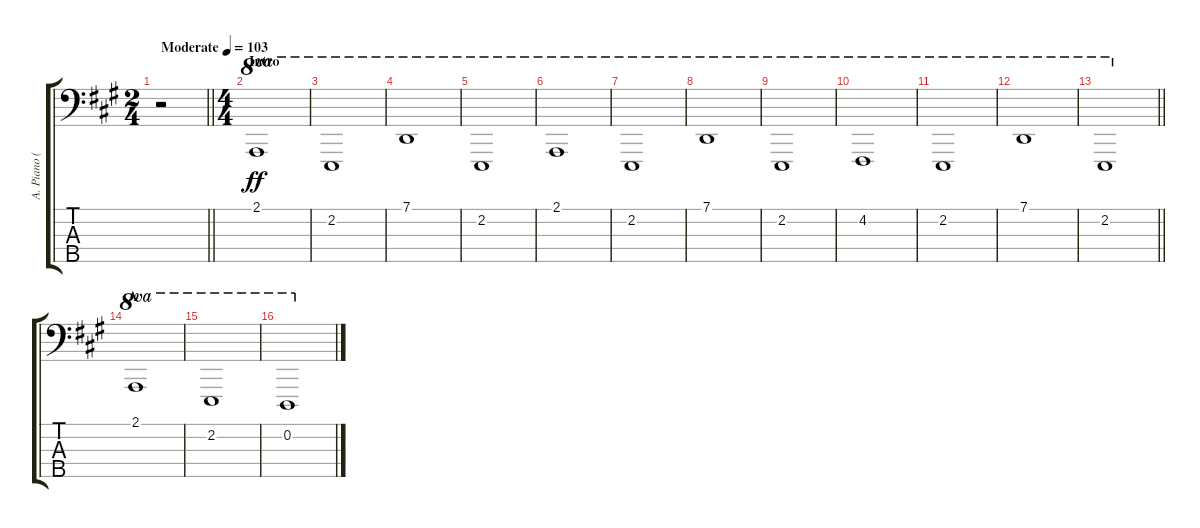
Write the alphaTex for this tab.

\track ("A. Piano (Left Hand)" "A. Piano (") {instrument acousticgrandpiano}
\staff {score tabs}
\tuning (G2 D2 A1 E1 B0) {hide}
\ts (2 4)
\tempo (103 "Moderate")
\clef f4
\barLineRight lightlight
\ks a
r.2{dy ff instrument acousticgrandpiano} |
\ts (4 4)
\section ("" "Intro")
2.1.1{ot 8va} |
2.2.1{ot 8va} |
7.1.1{ot 8va} |
2.2.1{ot 8va} |
2.1.1{ot 8va} |
2.2.1{ot 8va} |
7.1.1{ot 8va} |
2.2.1{ot 8va} |
4.2.1{ot 8va} |
2.2.1{ot 8va} |
7.1.1{ot 8va} |
\barLineRight lightlight
2.2.1{ot 8va} |
\section ("" "A")
2.1.1{ot 8va} |
2.2.1{ot 8va} |
0.2.1{ot 8va}
